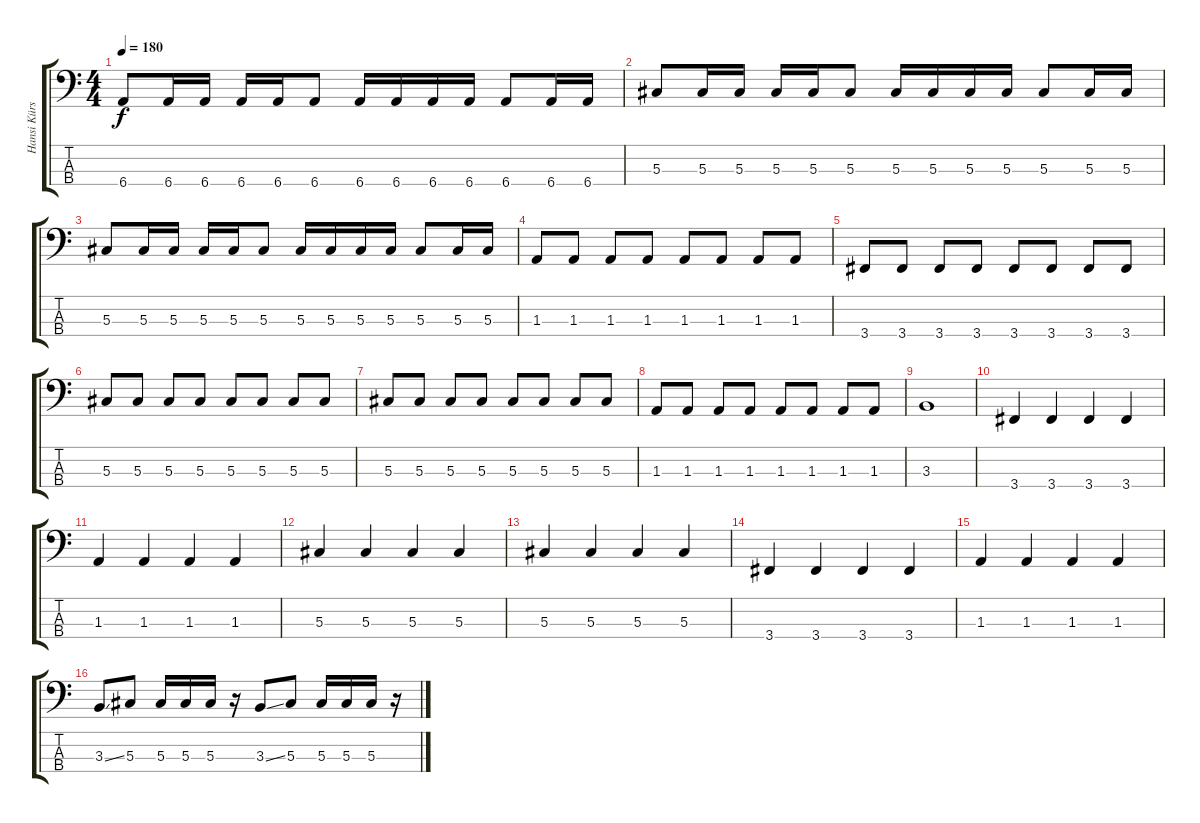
\track ("Hansi Kürsch" "Hansi Kürs") {instrument electricbasspick}
\staff {score tabs}
\tuning (Gb2 Db2 Ab1 Eb1) {hide}
\ts (4 4)
\tempo 180
\clef f4
\ks c
6.4.8{dy f} 6.4.16 6.4.16 6.4.16 6.4.16 6.4.8 6.4.16 6.4.16 6.4.16 6.4.16 6.4.8 6.4.16 6.4.16 |
5.3.8 5.3.16 5.3.16 5.3.16 5.3.16 5.3.8 5.3.16 5.3.16 5.3.16 5.3.16 5.3.8 5.3.16 5.3.16 |
5.3.8 5.3.16 5.3.16 5.3.16 5.3.16 5.3.8 5.3.16 5.3.16 5.3.16 5.3.16 5.3.8 5.3.16 5.3.16 |
1.3.8 1.3.8 1.3.8 1.3.8 1.3.8 1.3.8 1.3.8 1.3.8 |
3.4.8 3.4.8 3.4.8 3.4.8 3.4.8 3.4.8 3.4.8 3.4.8 |
5.3.8 5.3.8 5.3.8 5.3.8 5.3.8 5.3.8 5.3.8 5.3.8 |
5.3.8 5.3.8 5.3.8 5.3.8 5.3.8 5.3.8 5.3.8 5.3.8 |
1.3.8 1.3.8 1.3.8 1.3.8 1.3.8 1.3.8 1.3.8 1.3.8 |
3.3.1 |
3.4.4 3.4.4 3.4.4 3.4.4 |
1.3.4 1.3.4 1.3.4 1.3.4 |
5.3.4 5.3.4 5.3.4 5.3.4 |
5.3.4 5.3.4 5.3.4 5.3.4 |
3.4.4 3.4.4 3.4.4 3.4.4 |
1.3.4 1.3.4 1.3.4 1.3.4 |
3.3{ss}.8 5.3.8 5.3.16 5.3.16 5.3.16 r.16 3.3{ss}.8 5.3.8 5.3.16 5.3.16 5.3.16 r.16
